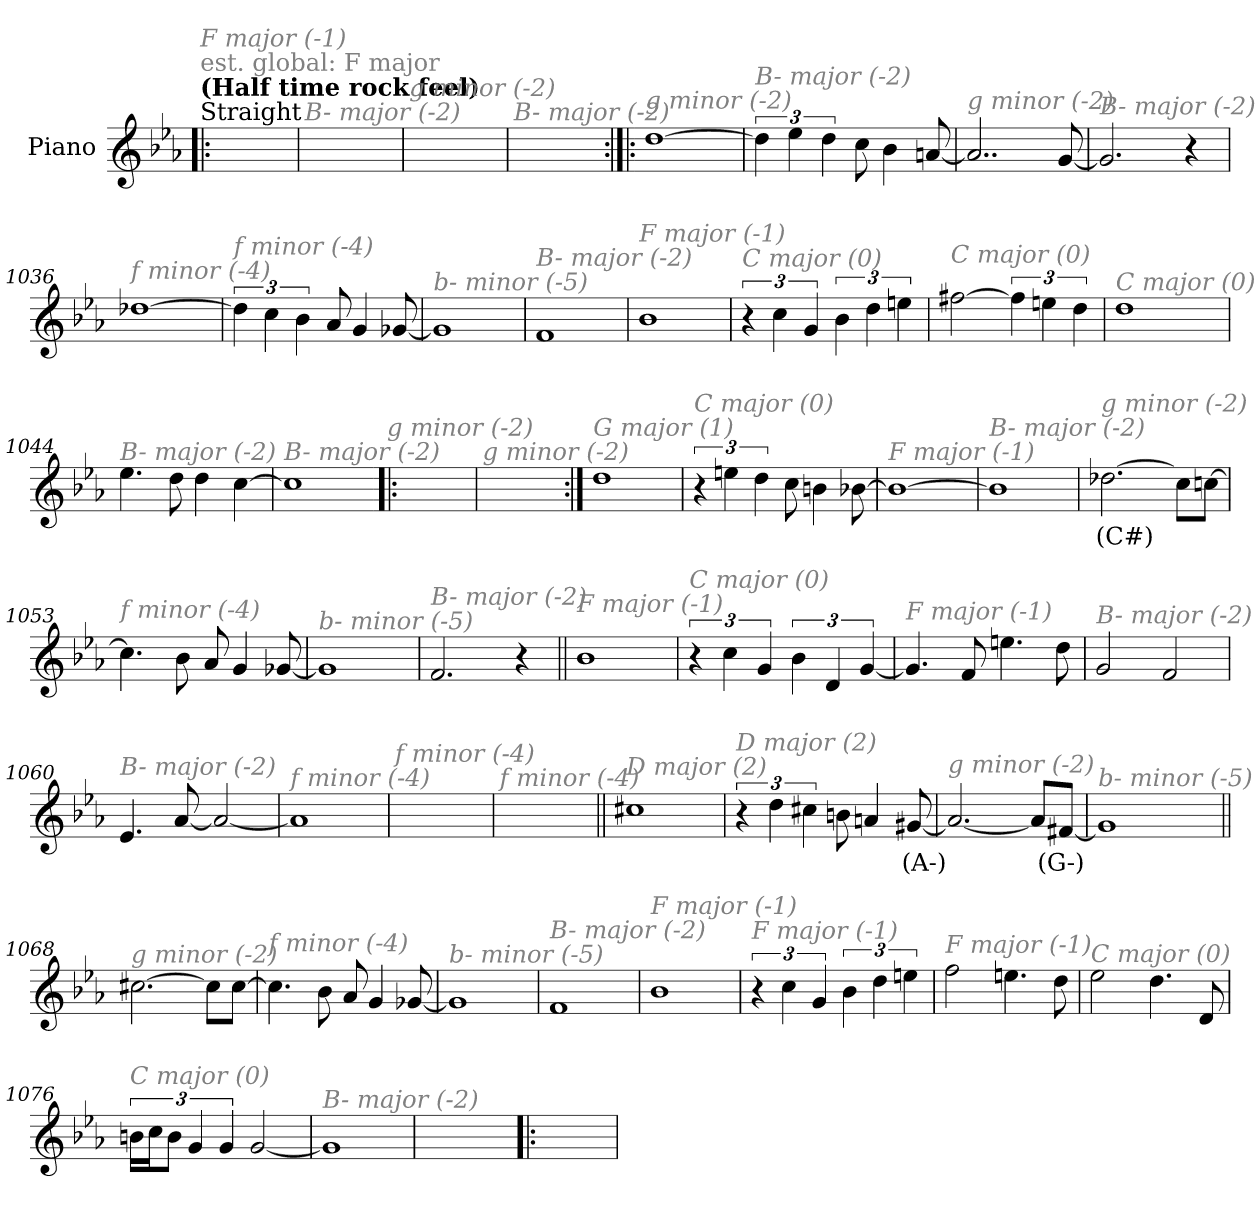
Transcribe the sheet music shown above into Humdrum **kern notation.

**kern	**text
*part1	*part1
*staff1	*staff1
*I"Piano	*
*I'Pno.	*
*clefG2	*
*k[b-e-a-]	*
=1!|:	=1!|:
!LO:TX:a:t=Straight	!
!LO:TX:a:B:t=(Half time rock feel)	!
!LO:TX:a:color=#808080:t=est. global&colon; F major	!
!LO:TX:i:color=#808080:t=F major (-1)	!
1ryy	.
=1029	=1029
!LO:TX:i:color=#808080:t=B- major (-2)	!
1ryy	.
=1030	=1030
!LO:TX:i:color=#808080:t=g minor (-2)	!
1ryy	.
=1031	=1031
!LO:TX:i:color=#808080:t=B- major (-2)	!
1ryy	.
!!LO:LB:g=z
=1032:|!|:	=1032:|!|:
!LO:TX:i:color=#808080:t=g minor (-2)	!
[1dd	.
=1033	=1033
!LO:TX:i:color=#808080:t=B- major (-2)	!
6dd\]	.
6ee-\	.
6dd\	.
8cc\	.
4b-\	.
[8an/	.
=1034	=1034
!LO:TX:i:color=#808080:t=g minor (-2)	!
2..a/]	.
[8g/	.
=1035	=1035
!LO:TX:i:color=#808080:t=B- major (-2)	!
2.g/]	.
4r	.
!!LO:LB:g=z
=1036	=1036
!LO:TX:i:color=#808080:t=f minor (-4)	!
[1dd-X	.
=1037	=1037
!LO:TX:i:color=#808080:t=f minor (-4)	!
6dd-\]	.
6cc\	.
6b-\	.
8a-/	.
4g/	.
[8g-X/	.
=1038	=1038
!LO:TX:i:color=#808080:t=b- minor (-5)	!
1g-]	.
=1039	=1039
!LO:TX:i:color=#808080:t=B- major (-2)	!
1f	.
!!LO:LB:g=z
=1040	=1040
!LO:TX:i:color=#808080:t=F major (-1)	!
1b-	.
=1041	=1041
!LO:TX:i:color=#808080:t=C major (0)	!
6r	.
6cc\	.
6g/	.
6b-\	.
6dd\	.
6een\	.
=1042	=1042
!LO:TX:i:color=#808080:t=C major (0)	!
[2ff#X\	.
6ff#\]	.
6een\	.
6dd\	.
=1043	=1043
!LO:TX:i:color=#808080:t=C major (0)	!
1dd	.
!!LO:LB:g=z
=1044	=1044
!LO:TX:i:color=#808080:t=B- major (-2)	!
4.ee-\	.
8dd\	.
4dd\	.
[4cc\	.
=1045	=1045
!LO:TX:i:color=#808080:t=B- major (-2)	!
1cc]	.
=1046!|:	=1046!|:
!LO:TX:i:color=#808080:t=g minor (-2)	!
1ryy	.
=1047	=1047
!LO:TX:i:color=#808080:t=g minor (-2)	!
1ryy	.
!!LO:LB:g=z
=1048:|!	=1048:|!
!LO:TX:i:color=#808080:t=G major (1)	!
1dd	.
=1049	=1049
!LO:TX:i:color=#808080:t=C major (0)	!
6r	.
6een\	.
6dd\	.
8cc\	.
4bn\	.
[8b-X\	.
=1050	=1050
!LO:TX:i:color=#808080:t=F major (-1)	!
1b-_	.
=1051	=1051
!LO:TX:i:color=#808080:t=B- major (-2)	!
1b-]	.
!!LO:LB:g=z
=1052	=1052
!LO:TX:i:color=#808080:t=g minor (-2)	!
[2.dd-Xi\	(C#)
8cc#\L]	.
[8ccn\J	.
=1053	=1053
!LO:TX:i:color=#808080:t=f minor (-4)	!
4.cc\]	.
8b-\	.
8a-/	.
4g/	.
[8g-X/	.
=1054	=1054
!LO:TX:i:color=#808080:t=b- minor (-5)	!
1g-]	.
=1055	=1055
!LO:TX:i:color=#808080:t=B- major (-2)	!
2.f/	.
4r	.
!!LO:LB:g=z
=1056||	=1056||
!LO:TX:i:color=#808080:t=F major (-1)	!
1b-	.
=1057	=1057
!LO:TX:i:color=#808080:t=C major (0)	!
6r	.
6cc\	.
6g/	.
6b-\	.
6d/	.
[6g/	.
=1058	=1058
!LO:TX:i:color=#808080:t=F major (-1)	!
4.g/]	.
8f/	.
4.een\	.
8dd\	.
=1059	=1059
!LO:TX:i:color=#808080:t=B- major (-2)	!
2g/	.
2f/	.
!!LO:LB:g=z
=1060	=1060
!LO:TX:i:color=#808080:t=B- major (-2)	!
4.e-/	.
[8a-/	.
2a-/_	.
=1061	=1061
!LO:TX:i:color=#808080:t=f minor (-4)	!
1a-]	.
=1062	=1062
!LO:TX:i:color=#808080:t=f minor (-4)	!
1ryy	.
=1063	=1063
!LO:TX:i:color=#808080:t=f minor (-4)	!
1ryy	.
!!LO:LB:g=z
=1064||	=1064||
!LO:TX:i:color=#808080:t=D major (2)	!
1cc#X	.
=1065	=1065
!LO:TX:i:color=#808080:t=D major (2)	!
6r	.
6dd\	.
6cc#X\	.
8bn\	.
4an/	.
[8g#Xi/	(A-)
=1066	=1066
!LO:TX:i:color=#808080:t=g minor (-2)	!
2.a-/_	.
8a-/L]	.
[8f#Xi/J	(G-)
=1067	=1067
!LO:TX:i:color=#808080:t=b- minor (-5)	!
1g-]	.
!!LO:PB:g=z
=1068||	=1068||
!LO:TX:i:color=#808080:t=g minor (-2)	!
[2.cc#X\	.
8cc#\L]	.
[8cc#\J	.
=1069	=1069
!LO:TX:i:color=#808080:t=f minor (-4)	!
4.cc#\]	.
8b-\	.
8a-/	.
4g/	.
[8g-X/	.
=1070	=1070
!LO:TX:i:color=#808080:t=b- minor (-5)	!
1g-]	.
=1071	=1071
!LO:TX:i:color=#808080:t=B- major (-2)	!
1f	.
!!LO:LB:g=z
=1072	=1072
!LO:TX:i:color=#808080:t=F major (-1)	!
1b-	.
=1073	=1073
!LO:TX:i:color=#808080:t=F major (-1)	!
6r	.
6cc\	.
6g/	.
6b-\	.
6dd\	.
6een\	.
=1074	=1074
!LO:TX:i:color=#808080:t=F major (-1)	!
2ff\	.
4.een\	.
8dd\	.
=1075	=1075
!LO:TX:i:color=#808080:t=C major (0)	!
2ee-\	.
4.dd\	.
8d/	.
=1076	=1076
!LO:TX:i:color=#808080:t=C major (0)	!
24bn\LL	.
24cc\J	.
12b\J	.
6g/	.
6g/	.
[2g/	.
=1077	=1077
!LO:TX:i:color=#808080:t=B- major (-2)	!
1g]	.
=1078	=1078
1ryy	.
!!LO:LB:g=z
=1079	=1079
1ryy	.
=1080:|!|:	=1080:|!|:
1ryy	.
=1081	=1081
1ryy	.
=:|!	=:|!
*-	*-
